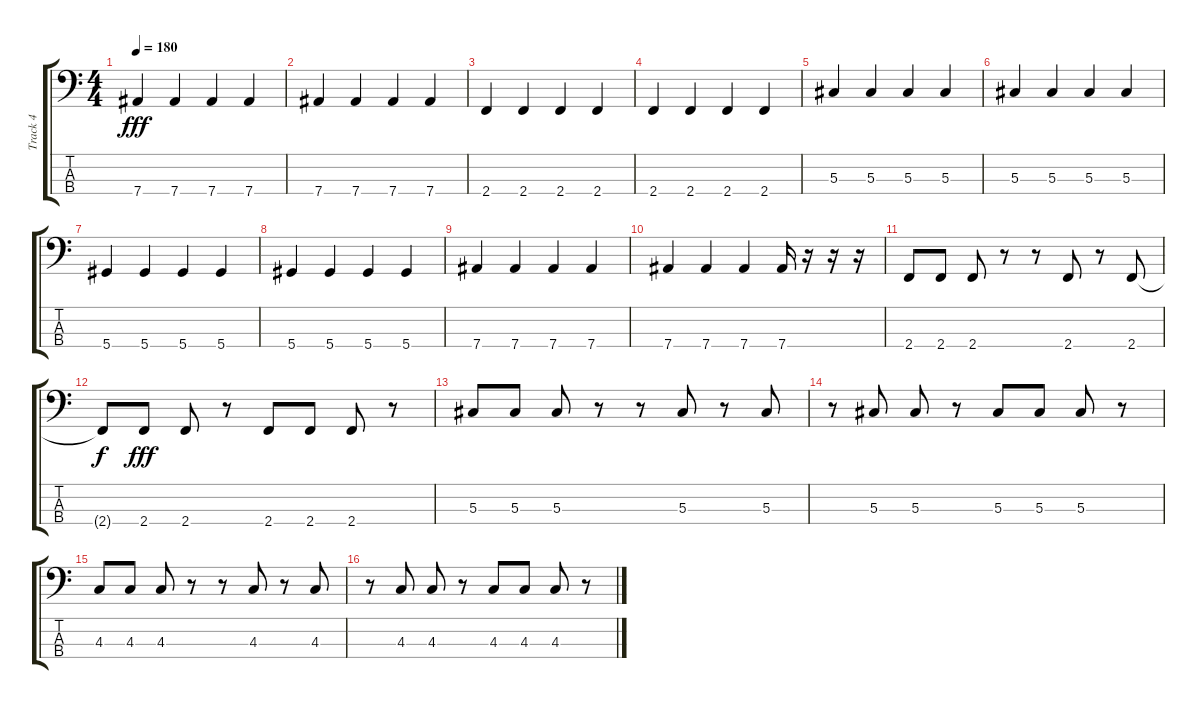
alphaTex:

\track ("Track 4" "Track 4") {instrument electricbasspick}
\staff {score tabs}
\tuning (Gb2 Db2 Ab1 Eb1) {hide}
\ts (4 4)
\tempo 180
\clef f4
\ks c
7.4.4{dy fff} 7.4.4 7.4.4 7.4.4 |
7.4.4 7.4.4 7.4.4 7.4.4 |
2.4.4 2.4.4 2.4.4 2.4.4 |
2.4.4 2.4.4 2.4.4 2.4.4 |
5.3.4 5.3.4 5.3.4 5.3.4 |
5.3.4 5.3.4 5.3.4 5.3.4 |
5.4.4 5.4.4 5.4.4 5.4.4 |
5.4.4 5.4.4 5.4.4 5.4.4 |
7.4.4 7.4.4 7.4.4 7.4.4 |
7.4.4 7.4.4 7.4.4 7.4.16 r.16 r.16 r.16 |
2.4.8 2.4.8 2.4.8 r.8 r.8 2.4.8 r.8 2.4.8 |
2.4{t}.8{dy f} 2.4.8{dy fff} 2.4.8 r.8 2.4.8 2.4.8 2.4.8 r.8 |
5.3.8 5.3.8 5.3.8 r.8 r.8 5.3.8 r.8 5.3.8 |
r.8 5.3.8 5.3.8 r.8 5.3.8 5.3.8 5.3.8 r.8 |
4.3.8 4.3.8 4.3.8 r.8 r.8 4.3.8 r.8 4.3.8 |
r.8 4.3.8 4.3.8 r.8 4.3.8 4.3.8 4.3.8 r.8
